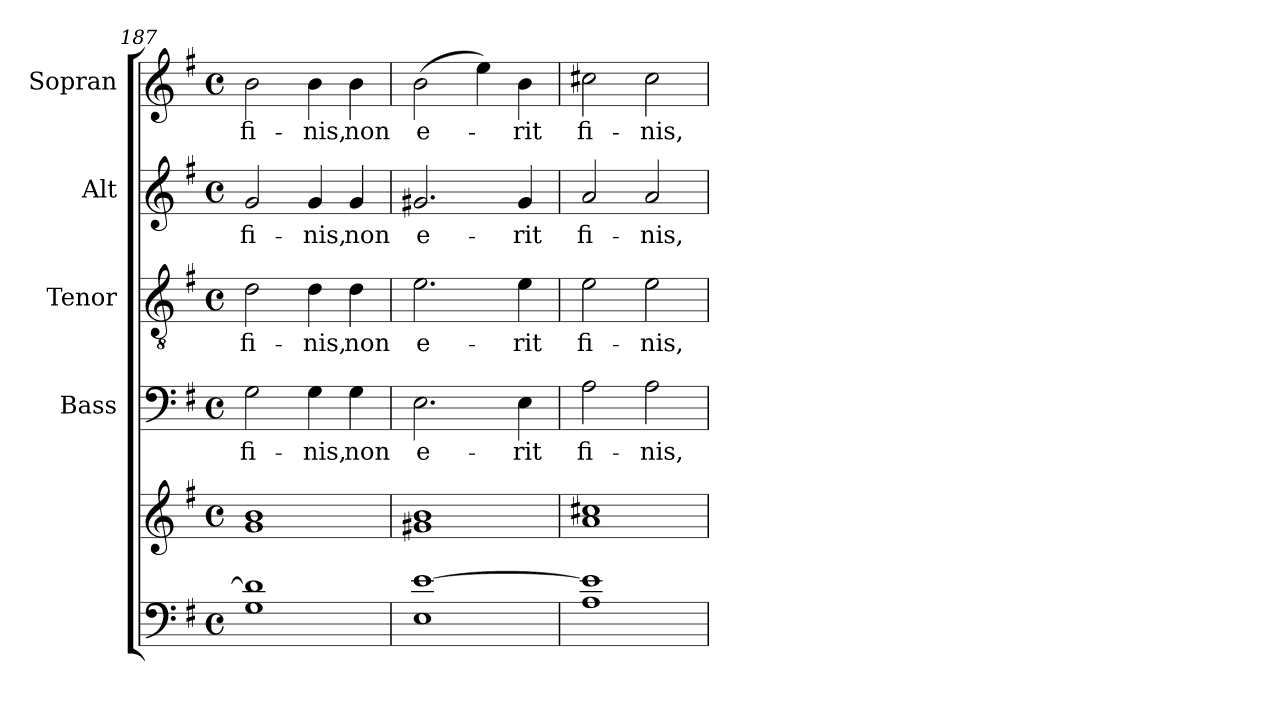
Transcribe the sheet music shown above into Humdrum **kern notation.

**kern	**kern	**kern	**text	**kern	**text	**kern	**text	**kern	**text
*part5	*part5	*part4	*part4	*part3	*part3	*part2	*part2	*part1	*part1
*staff6	*staff5	*staff4	*staff4	*staff3	*staff3	*staff2	*staff2	*staff1	*staff1
*	*	*I"Bass	*	*I"Tenor	*	*I"Alt	*	*I"Sopran	*
*	*	*I'B.	*	*I'T.	*	*I'A.	*	*I'S.	*
*clefF4	*clefG2	*clefF4	*	*clefGv2	*	*clefG2	*	*clefG2	*
*k[f#]	*k[f#]	*k[f#]	*	*k[f#]	*	*k[f#]	*	*k[f#]	*
*G:	*G:	*G:	*	*G:	*	*G:	*	*G:	*
*M4/4	*M4/4	*M4/4	*	*M4/4	*	*M4/4	*	*M4/4	*
*met(c)	*met(c)	*met(c)	*	*met(c)	*	*met(c)	*	*met(c)	*
=187	=187	=187	=187	=187	=187	=187	=187	=187	=187
!	!	!	!LO:LY:b	!	!LO:LY:b	!	!LO:LY:b	!	!LO:LY:b
1G 1d]	1g 1b	2G\	fi-	2d\	fi-	2g/	fi-	2b\	fi-
!	!	!	!LO:LY:b	!	!LO:LY:b	!	!LO:LY:b	!	!LO:LY:b
.	.	4G\	-nis,	4d\	-nis,	4g/	-nis,	4b\	-nis,
!	!	!	!LO:LY:b	!	!LO:LY:b	!	!LO:LY:b	!	!LO:LY:b
.	.	4G\	non	4d\	non	4g/	non	4b\	non
=188	=188	=188	=188	=188	=188	=188	=188	=188	=188
!	!	!	!LO:LY:b	!	!LO:LY:b	!	!LO:LY:b	!	!LO:LY:b
1E [1e	1g#X 1b	2.E\	e-	2.e\	e-	2.g#X/	e-	(>2b\	e-
.	.	.	.	.	.	.	.	4ee\)	.
!	!	!	!LO:LY:b	!	!LO:LY:b	!	!LO:LY:b	!	!LO:LY:b
.	.	4E\	-rit	4e\	-rit	4g#/	-rit	4b\	-rit
=189	=189	=189	=189	=189	=189	=189	=189	=189	=189
*^	*	*	*	*	*	*	*	*	*
!	!	!	!	!LO:LY:b	!	!LO:LY:b	!	!LO:LY:b	!	!LO:LY:b
1e]	1A	1a 1cc#X	2A\	fi-	2e\	fi-	2a/	fi-	2cc#X\	fi-
!	!	!	!	!LO:LY:b	!	!LO:LY:b	!	!LO:LY:b	!	!LO:LY:b
.	.	.	2A\	-nis,	2e\	-nis,	2a/	-nis,	2cc#\	-nis,
*v	*v	*	*	*	*	*	*	*	*	*
=	=	=	=	=	=	=	=	=	=
*-	*-	*-	*-	*-	*-	*-	*-	*-	*-
